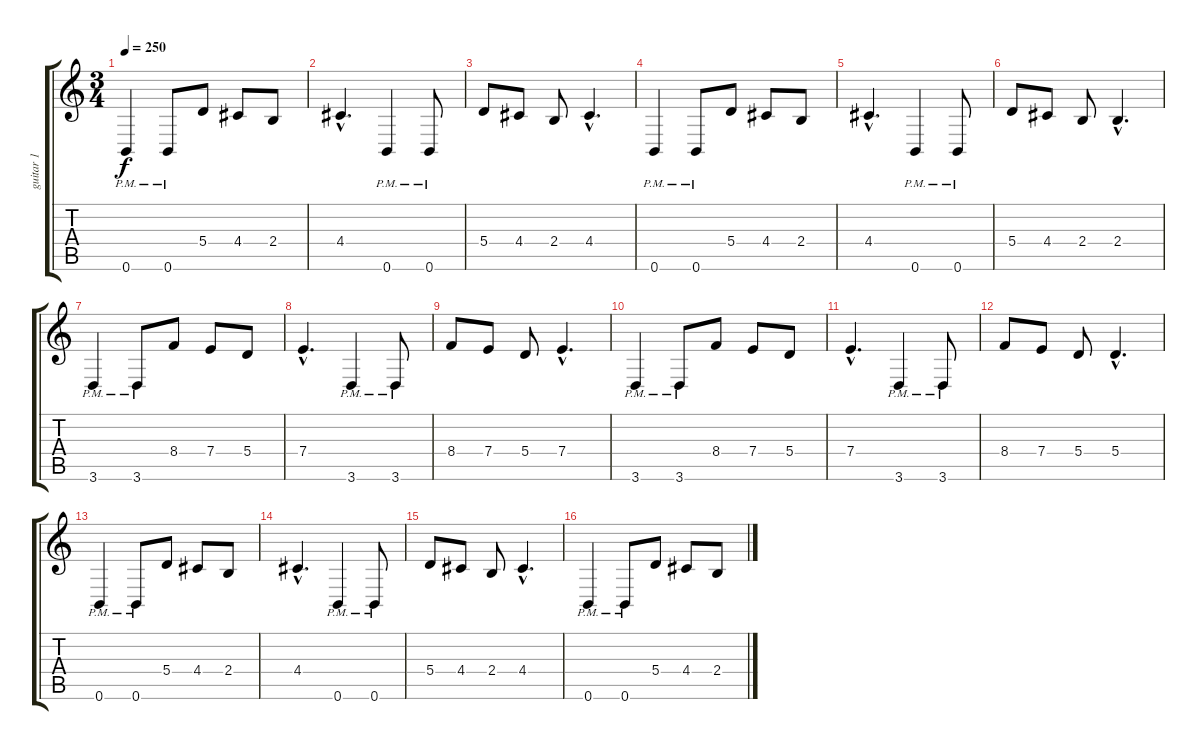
\track ("guitar 1" "guitar 1") {instrument distortionguitar}
\staff {score tabs}
\tuning (B3 Gb3 D3 A2 E2 B1) {hide}
\ts (3 4)
\tempo 250
\clef g2
\ks c
0.6{pm}.4{dy f} 0.6{pm}.8 5.4.8 4.4.8 2.4.8 |
4.4{hac}.4{d} 0.6{pm}.4 0.6{pm}.8 |
5.4.8 4.4.8 2.4.8 4.4{hac}.4{d} |
0.6{pm}.4 0.6{pm}.8 5.4.8 4.4.8 2.4.8 |
4.4{hac}.4{d} 0.6{pm}.4 0.6{pm}.8 |
5.4.8 4.4.8 2.4.8 2.4{hac}.4{d} |
3.6{pm}.4 3.6{pm}.8 8.4.8 7.4.8 5.4.8 |
7.4{hac}.4{d} 3.6{pm}.4 3.6{pm}.8 |
8.4.8 7.4.8 5.4.8 7.4{hac}.4{d} |
3.6{pm}.4 3.6{pm}.8 8.4.8 7.4.8 5.4.8 |
7.4{hac}.4{d} 3.6{pm}.4 3.6{pm}.8 |
8.4.8 7.4.8 5.4.8 5.4{hac}.4{d} |
0.6{pm}.4 0.6{pm}.8 5.4.8 4.4.8 2.4.8 |
4.4{hac}.4{d} 0.6{pm}.4 0.6{pm}.8 |
5.4.8 4.4.8 2.4.8 4.4{hac}.4{d} |
0.6{pm}.4 0.6{pm}.8 5.4.8 4.4.8 2.4.8
